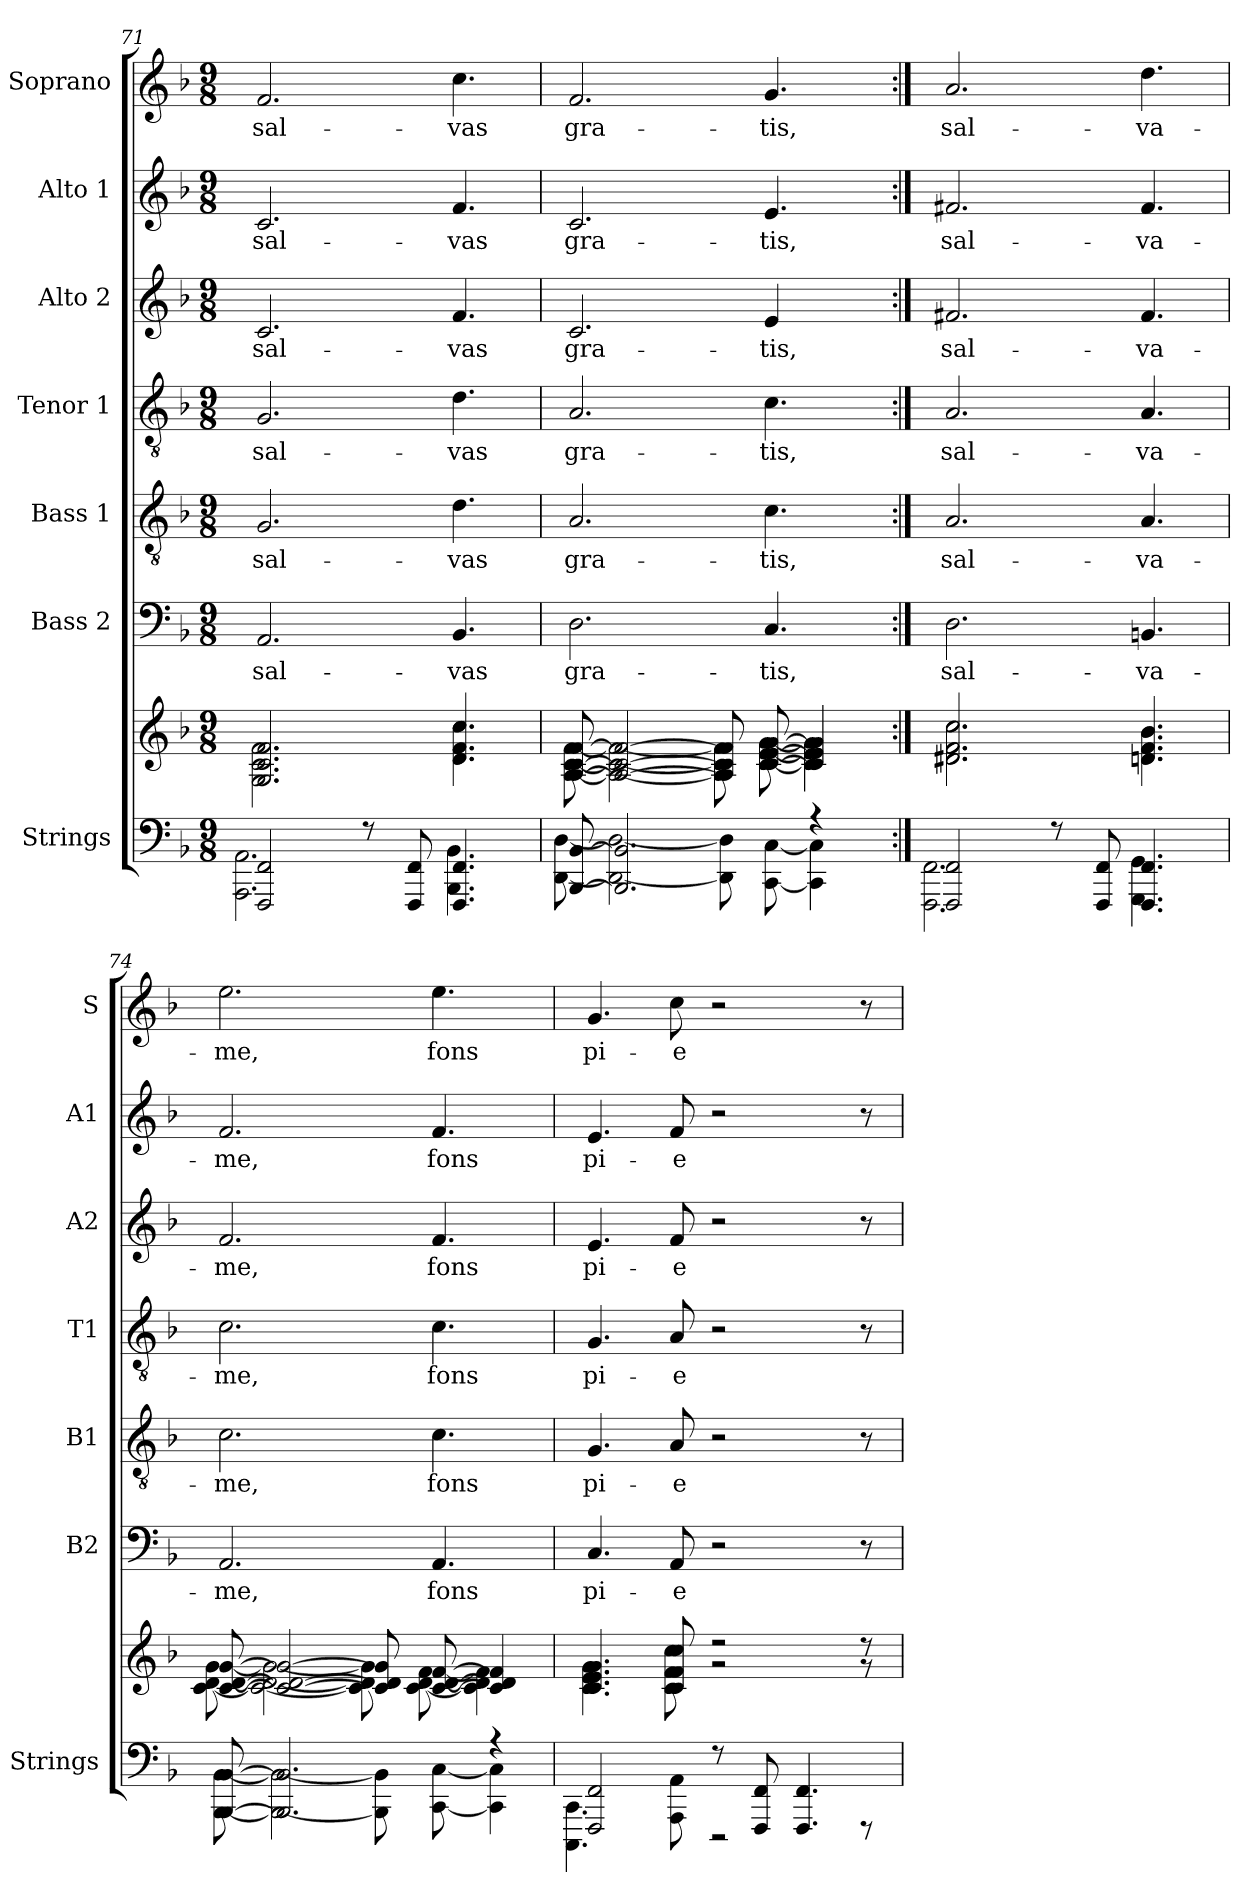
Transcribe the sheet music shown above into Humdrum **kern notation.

**kern	**kern	**kern	**text	**kern	**text	**kern	**text	**kern	**text	**kern	**text	**kern	**text
*part7	*part7	*part6	*part6	*part5	*part5	*part4	*part4	*part3	*part3	*part2	*part2	*part1	*part1
*staff8	*staff7	*staff6	*staff6	*staff5	*staff5	*staff4	*staff4	*staff3	*staff3	*staff2	*staff2	*staff1	*staff1
*I"Strings	*	*I"Bass 2	*	*I"Bass 1	*	*I"Tenor 1	*	*I"Alto 2	*	*I"Alto 1	*	*I"Soprano	*
*I'Strings	*	*I'B2	*	*I'B1	*	*I'T1	*	*I'A2	*	*I'A1	*	*I'S	*
*clefF4	*clefG2	*clefF4	*	*clefGv2	*	*clefGv2	*	*clefG2	*	*clefG2	*	*clefG2	*
*k[b-]	*k[b-]	*k[b-]	*	*k[b-]	*	*k[b-]	*	*k[b-]	*	*k[b-]	*	*k[b-]	*
*M9/8	*M9/8	*M9/8	*	*M9/8	*	*M9/8	*	*M9/8	*	*M9/8	*	*M9/8	*
=71	=71	=71	=71	=71	=71	=71	=71	=71	=71	=71	=71	=71	=71
*^	*^	*	*	*	*	*	*	*	*	*	*	*	*
!	!	!	!	!	!LO:LY:b	!	!LO:LY:b	!	!LO:LY:b	!	!LO:LY:b	!	!LO:LY:b	!	!LO:LY:b
2FFF/ 2FF/	2.AAA\ 2.AA\	2.G/ 2.c/ 2.f/	2.G\ 2.c\ 2.f\	2.AA	sal-	2.G	sal-	2.G	sal-	2.c	sal-	2.c	sal-	2.f	sal-
8r	.	.	.	.	.	.	.	.	.	.	.	.	.	.	.
8FFF/ 8FF/	.	.	.	.	.	.	.	.	.	.	.	.	.	.	.
!	!	!	!	!	!LO:LY:b	!	!LO:LY:b	!	!LO:LY:b	!	!LO:LY:b	!	!LO:LY:b	!	!LO:LY:b
4.FFF/ 4.FF/	4.BBB-\ 4.BB-\	4.d/ 4.f/ 4.cc/	4.d\ 4.f\ 4.cc\	4.BB-	-vas	4.d	-vas	4.d	-vas	4.f	-vas	4.f	-vas	4.cc	-vas
=72	=72	=72	=72	=72	=72	=72	=72	=72	=72	=72	=72	=72	=72	=72	=72
!	!	!	!	!	!LO:LY:b	!	!LO:LY:b	!	!LO:LY:b	!	!LO:LY:b	!	!LO:LY:b	!	!LO:LY:b
[8BBB-/ [8BB-/	[8DD\ [8D\	[8A/ [8c/ [8f/	[8A\ [8c\ [8f\	2.D	gra-	2.A	gra-	2.A	gra-	2.c	gra-	2.c	gra-	2.f	gra-
2.BBB-/] 2.BB-/]	2DD\_ 2D\_	2A/_ 2c/_ 2f/_	2A\_ 2c\_ 2f\_	.	.	.	.	.	.	.	.	.	.	.	.
.	8DD\] 8D\]	8A/] 8c/] 8f/]	8A\] 8c\] 8f\]	.	.	.	.	.	.	.	.	.	.	.	.
!	!	!	!	!	!LO:LY:b	!	!LO:LY:b	!	!LO:LY:b	!	!LO:LY:b	!	!LO:LY:b	!	!LO:LY:b
.	[8CC\ [8C\	[8c/ [8e/ [8g/	[8c\ [8e\ [8g\	4.C	-tis,	4.c	-tis,	4.c	-tis,	4e	-tis,	4.e	-tis,	4.g	-tis,
4r	4CC\] 4C\]	4c/] 4e/] 4g/]	4c\] 4e\] 4g\]	.	.	.	.	.	.	.	.	.	.	.	.
.	.	.	.	.	.	.	.	.	.	8ryy	.	.	.	.	.
=73:|!	=73:|!	=73:|!	=73:|!	=73:|!	=73:|!	=73:|!	=73:|!	=73:|!	=73:|!	=73:|!	=73:|!	=73:|!	=73:|!	=73:|!	=73:|!
!	!	!	!	!	!LO:LY:b	!	!LO:LY:b	!	!LO:LY:b	!	!LO:LY:b	!	!LO:LY:b	!	!LO:LY:b
2FFF/ 2FF/	2.FFF\ 2.FF\	2.d#X/ 2.f/ 2.cc/	2.d#X\ 2.f\ 2.cc\	2.D	sal-	2.A	sal-	2.A	sal-	2.f#X	sal-	2.f#X	sal-	2.a	sal-
8r	.	.	.	.	.	.	.	.	.	.	.	.	.	.	.
8FFF/ 8FF/	.	.	.	.	.	.	.	.	.	.	.	.	.	.	.
4.FFF/ 4.FF/	4.GGG\ 4.GG\	4.dn/ 4.f/ 4.b-/	4.dn\ 4.f\ 4.b-\	4.BBn	-va-	4.A	-va-	4.A	-va-	4.f#	-va-	4.f#	-va-	4.dd	-va-
=74	=74	=74	=74	=74	=74	=74	=74	=74	=74	=74	=74	=74	=74	=74	=74
!	!	!	!	!	!LO:LY:b	!	!LO:LY:b	!	!LO:LY:b	!	!LO:LY:b	!	!LO:LY:b	!	!LO:LY:b
[8BBB-/ [8BB-/	[8BBB-\ [8BB-\	[8c/ [8d/ [8g/	[8c\ [8d\ [8g\	2.AA	-me,	2.c	-me,	2.c	-me,	2.f	-me,	2.f	-me,	2.ee	-me,
2.BBB-/] 2.BB-/]	2BBB-\_ 2BB-\_	2c/_ 2d/_ 2g/_	2c\_ 2d\_ 2g\_	.	.	.	.	.	.	.	.	.	.	.	.
.	8BBB-\] 8BB-\]	8c/] 8d/] 8g/]	8c\] 8d\] 8g\]	.	.	.	.	.	.	.	.	.	.	.	.
!	!	!	!	!	!LO:LY:b	!	!LO:LY:b	!	!LO:LY:b	!	!LO:LY:b	!	!LO:LY:b	!	!LO:LY:b
.	[8CC\ [8C\	[8c/ [8d/ [8f/	[8c\ [8d\ [8f\	4.AA	fons	4.c	fons	4.c	fons	4.f	fons	4.f	fons	4.ee	fons
4r	4CC\] 4C\]	4c/] 4d/] 4f/]	4c\] 4d\] 4f\]	.	.	.	.	.	.	.	.	.	.	.	.
=75	=75	=75	=75	=75	=75	=75	=75	=75	=75	=75	=75	=75	=75	=75	=75
!	!	!	!	!	!LO:LY:b	!	!LO:LY:b	!	!LO:LY:b	!	!LO:LY:b	!	!LO:LY:b	!	!LO:LY:b
2FFF/ 2FF/	4.CCC\ 4.CC\	4.c/ 4.e/ 4.g/	4.c\ 4.e\ 4.g\	4.C	pi-	4.G	pi-	4.G	pi-	4.e	pi-	4.e	pi-	4.g	pi-
!	!	!	!	!	!LO:LY:b	!	!LO:LY:b	!	!LO:LY:b	!	!LO:LY:b	!	!LO:LY:b	!	!LO:LY:b
.	8AAA\ 8AA\	8c/ 8f/ 8cc/	8c\ 8f\ 8cc\	8AA	-e-	8A	-e-	8A	-e-	8f	-e-	8f	-e-	8cc	-e-
8r	2r	2r	2r	2r	.	2r	.	2r	.	2r	.	2r	.	2r	.
8FFF/ 8FF/	.	.	.	.	.	.	.	.	.	.	.	.	.	.	.
4.FFF/ 4.FF/	.	.	.	.	.	.	.	.	.	.	.	.	.	.	.
.	8r	8r	8r	8r	.	8r	.	8r	.	8r	.	8r	.	8r	.
*v	*v	*	*	*	*	*	*	*	*	*	*	*	*	*	*
*	*v	*v	*	*	*	*	*	*	*	*	*	*	*	*
=	=	=	=	=	=	=	=	=	=	=	=	=	=
*-	*-	*-	*-	*-	*-	*-	*-	*-	*-	*-	*-	*-	*-
